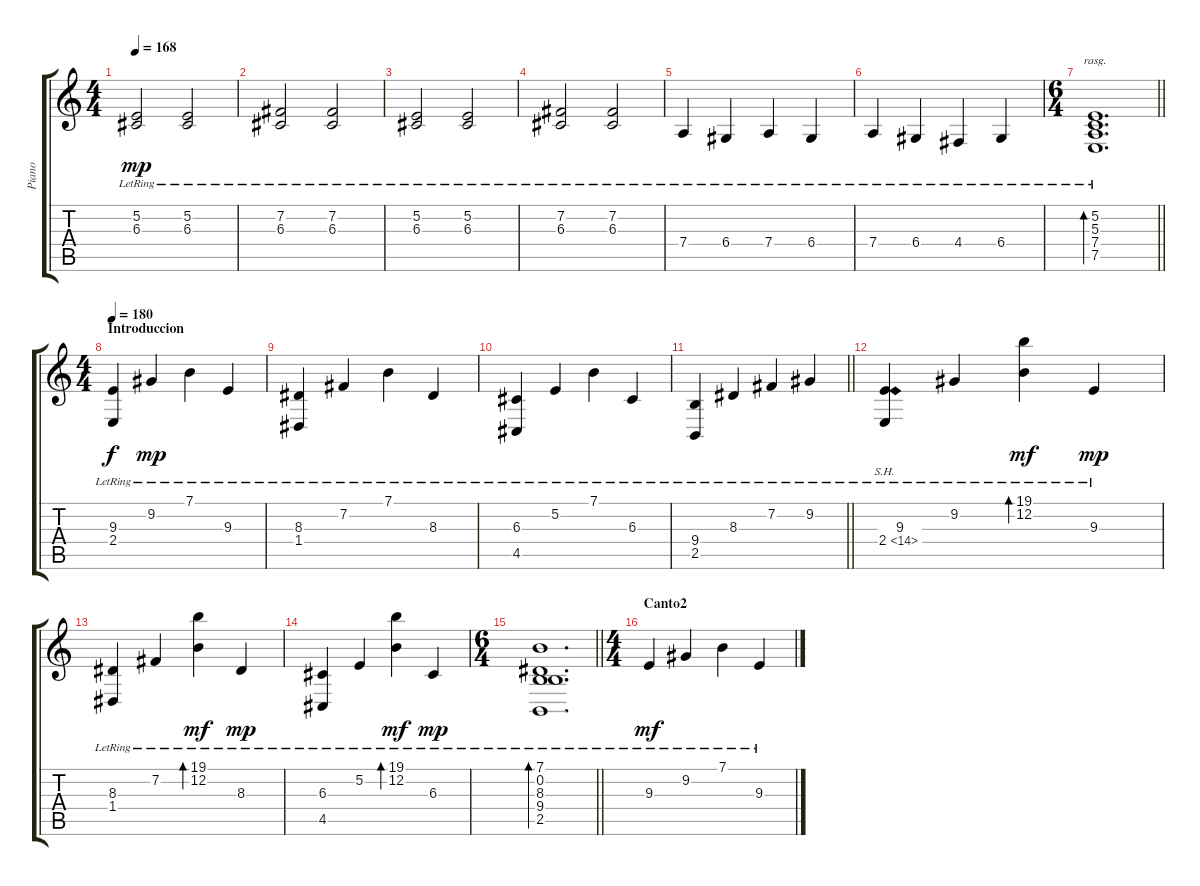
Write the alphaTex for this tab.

\track ("Piano " "Piano ") {instrument acousticgrandpiano}
\staff {score tabs}
\tuning (E4 B3 G3 D3 A2 E2) {hide}
\ts (4 4)
\tempo 168
\clef g2
\ks c
(5.2{lr} 6.3{lr}).2{dy mp} (5.2{lr} 6.3{lr}).2 |
(7.2{lr} 6.3{lr}).2 (7.2{lr} 6.3{lr}).2 |
(5.2{lr} 6.3{lr}).2 (5.2{lr} 6.3{lr}).2 |
(7.2{lr} 6.3{lr}).2 (7.2{lr} 6.3{lr}).2 |
7.4{lr}.4 6.4{lr}.4 7.4{lr}.4 6.4{lr}.4 |
7.4{lr}.4 6.4{lr}.4 4.4{lr}.4 6.4{lr}.4 |
\ts (6 4)
\barLineRight lightlight
(5.2{lr} 5.3{lr} 7.4{lr} 7.5{lr}).1{d bd 480 rasg ii} |
\ts (4 4)
\section ("" "Introduccion")
\tempo 180
(9.3 2.4{lr}).4{dy f} 9.2{lr}.4{dy mp} 7.1{lr}.4 9.3{lr}.4 |
(8.3{lr} 1.4{lr}).4 7.2{lr}.4 7.1{lr}.4 8.3{lr}.4 |
(6.3{lr} 4.5{lr}).4 5.2{lr}.4 7.1{lr}.4 6.3{lr}.4 |
\barLineRight lightlight
(9.4{lr} 2.5{lr}).4 8.3{lr}.4 7.2{lr}.4 9.2{lr}.4 |
(9.3{lr} 2.4{sh 12 lr}).4 9.2{lr}.4 (19.1{lr} 12.2).4{bd 480 dy mf} 9.3{lr}.4{dy mp} |
(8.3{lr} 1.4{lr}).4 7.2{lr}.4 (19.1{lr} 12.2).4{bd 480 dy mf} 8.3{lr}.4{dy mp} |
(6.3{lr} 4.5{lr}).4 5.2{lr}.4 (19.1{lr} 12.2{lr}).4{bd 480 dy mf} 6.3{lr}.4{dy mp} |
\ts (6 4)
\barLineRight lightlight
(7.1{lr} 0.2{lr} 8.3{lr} 9.4{lr} 2.5{lr}).1{d bd 480} |
\ts (4 4)
\section ("" "Canto2")
9.3{lr}.4{dy mf} 9.2{lr}.4 7.1{lr}.4 9.3{lr}.4
